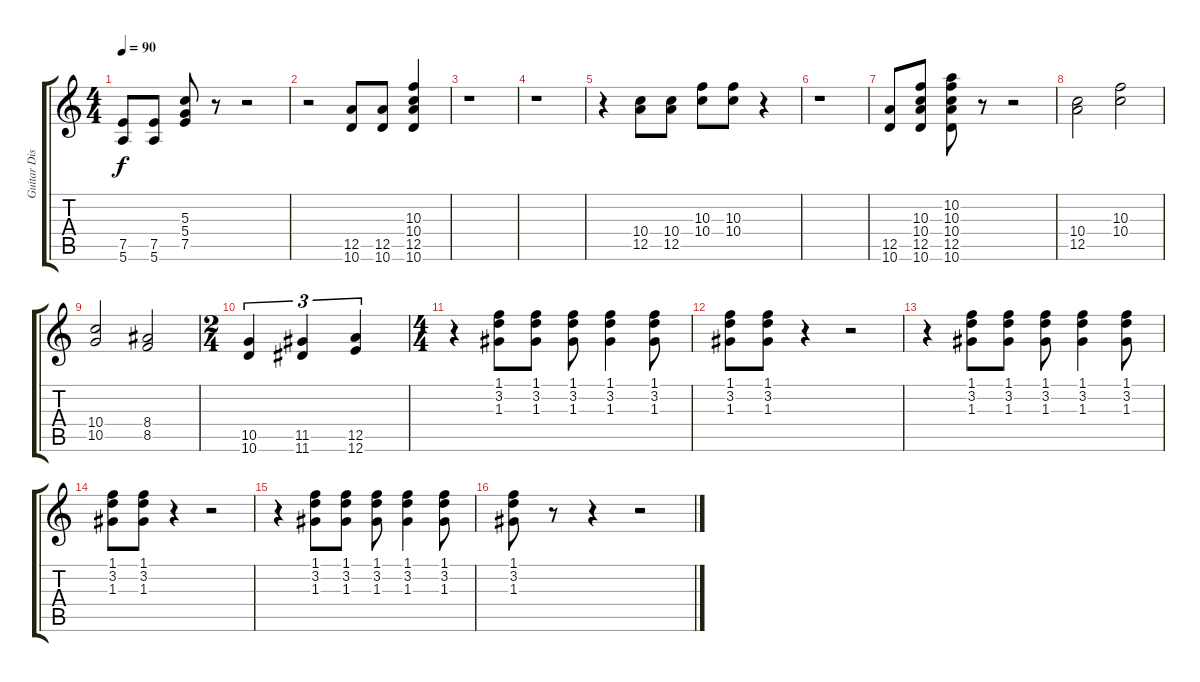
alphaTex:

\track ("Guitar Dist" "Guitar Dis") {instrument distortionguitar}
\staff {score tabs}
\tuning (E4 B3 G3 D3 A2 E2) {hide}
\ts (4 4)
\tempo 90
\clef g2
\ks c
(7.5 5.6).8{dy f} (7.5 5.6).8 (5.3 5.4 7.5).8 r.8 r.2 |
r.2 (12.5 10.6).8 (12.5 10.6).8 (10.3 10.4 12.5 10.6).4 |
r.1 |
r.1 |
r.4 (10.4 12.5).8 (10.4 12.5).8 (10.3 10.4).8 (10.3 10.4).8 r.4 |
r.1 |
(12.5 10.6).8 (10.3 10.4 12.5 10.6).8 (10.2 10.3 10.4 12.5 10.6).8 r.8 r.2 |
(10.4 12.5).2 (10.3 10.4).2 |
(10.4 10.5).2 (8.4 8.5).2 |
\ts (2 4)
(10.5 10.6).4{tu (3 2)} (11.5 11.6).4{tu (3 2)} (12.5 12.6).4{tu (3 2)} |
\ts (4 4)
r.4 (1.1 3.2 1.3).8 (1.1 3.2 1.3).8 (1.1 3.2 1.3).8 (1.1 3.2 1.3).4 (1.1 3.2 1.3).8 |
(1.1 3.2 1.3).8 (1.1 3.2 1.3).8 r.4 r.2 |
r.4 (1.1 3.2 1.3).8 (1.1 3.2 1.3).8 (1.1 3.2 1.3).8 (1.1 3.2 1.3).4 (1.1 3.2 1.3).8 |
(1.1 3.2 1.3).8 (1.1 3.2 1.3).8 r.4 r.2 |
r.4 (1.1 3.2 1.3).8 (1.1 3.2 1.3).8 (1.1 3.2 1.3).8 (1.1 3.2 1.3).4 (1.1 3.2 1.3).8 |
(1.1 3.2 1.3).8 r.8 r.4 r.2
